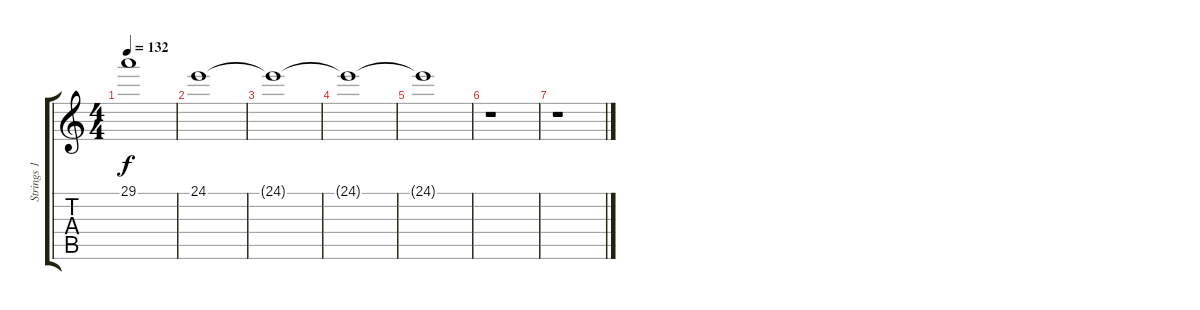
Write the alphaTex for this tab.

\track ("Strings 1" "Strings 1") {instrument stringensemble1}
\staff {score tabs}
\tuning (E4 B3 G3 D3 A2 E2) {hide}
\ts (4 4)
\tempo 132
\clef g2
\ks c
29.1{t}.1{dy f volume 4} |
24.1.1{volume 7} |
24.1{t}.1 |
24.1{t}.1{volume 0} |
24.1{t}.1 |
r.1 |
r.1
